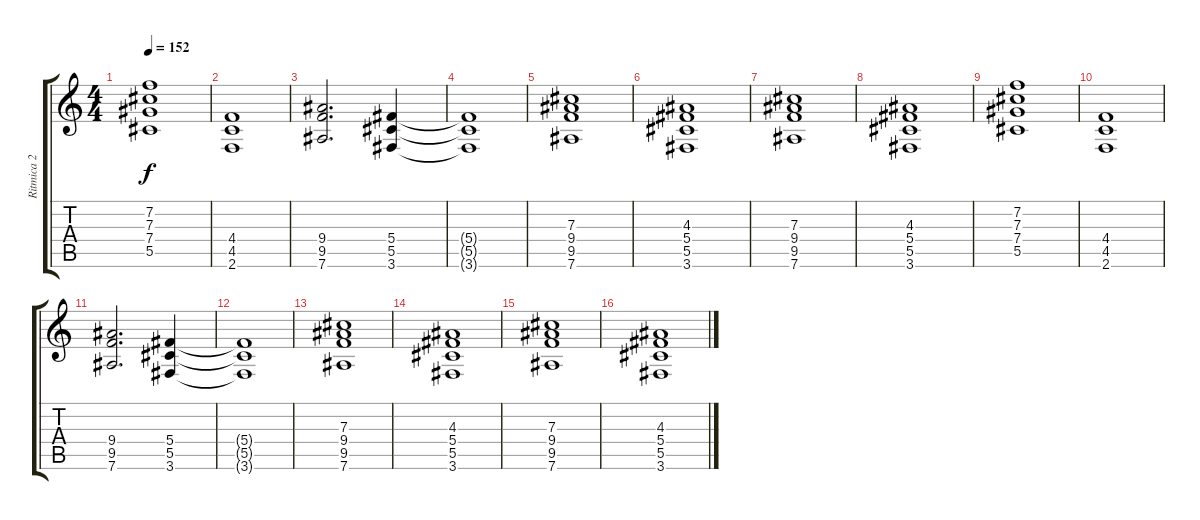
\track ("Ritmica 2" "Ritmica 2") {instrument distortionguitar}
\staff {score tabs}
\tuning (Eb4 Bb3 Gb3 Db3 Ab2 Eb2) {hide}
\ts (4 4)
\tempo 152
\clef g2
\ks c
(7.2 7.3 7.4 5.5).1{dy f} |
(4.4 4.5 2.6).1 |
(9.4 9.5 7.6).2{d} (5.4 5.5 3.6).4 |
(5.4{t} 5.5{t} 3.6{t}).1 |
(7.3 9.4 9.5 7.6).1 |
(4.3 5.4 5.5 3.6).1 |
(7.3 9.4 9.5 7.6).1 |
(4.3 5.4 5.5 3.6).1 |
(7.2 7.3 7.4 5.5).1 |
(4.4 4.5 2.6).1 |
(9.4 9.5 7.6).2{d} (5.4 5.5 3.6).4 |
(5.4{t} 5.5{t} 3.6{t}).1 |
(7.3 9.4 9.5 7.6).1 |
(4.3 5.4 5.5 3.6).1 |
(7.3 9.4 9.5 7.6).1 |
(4.3 5.4 5.5 3.6).1
